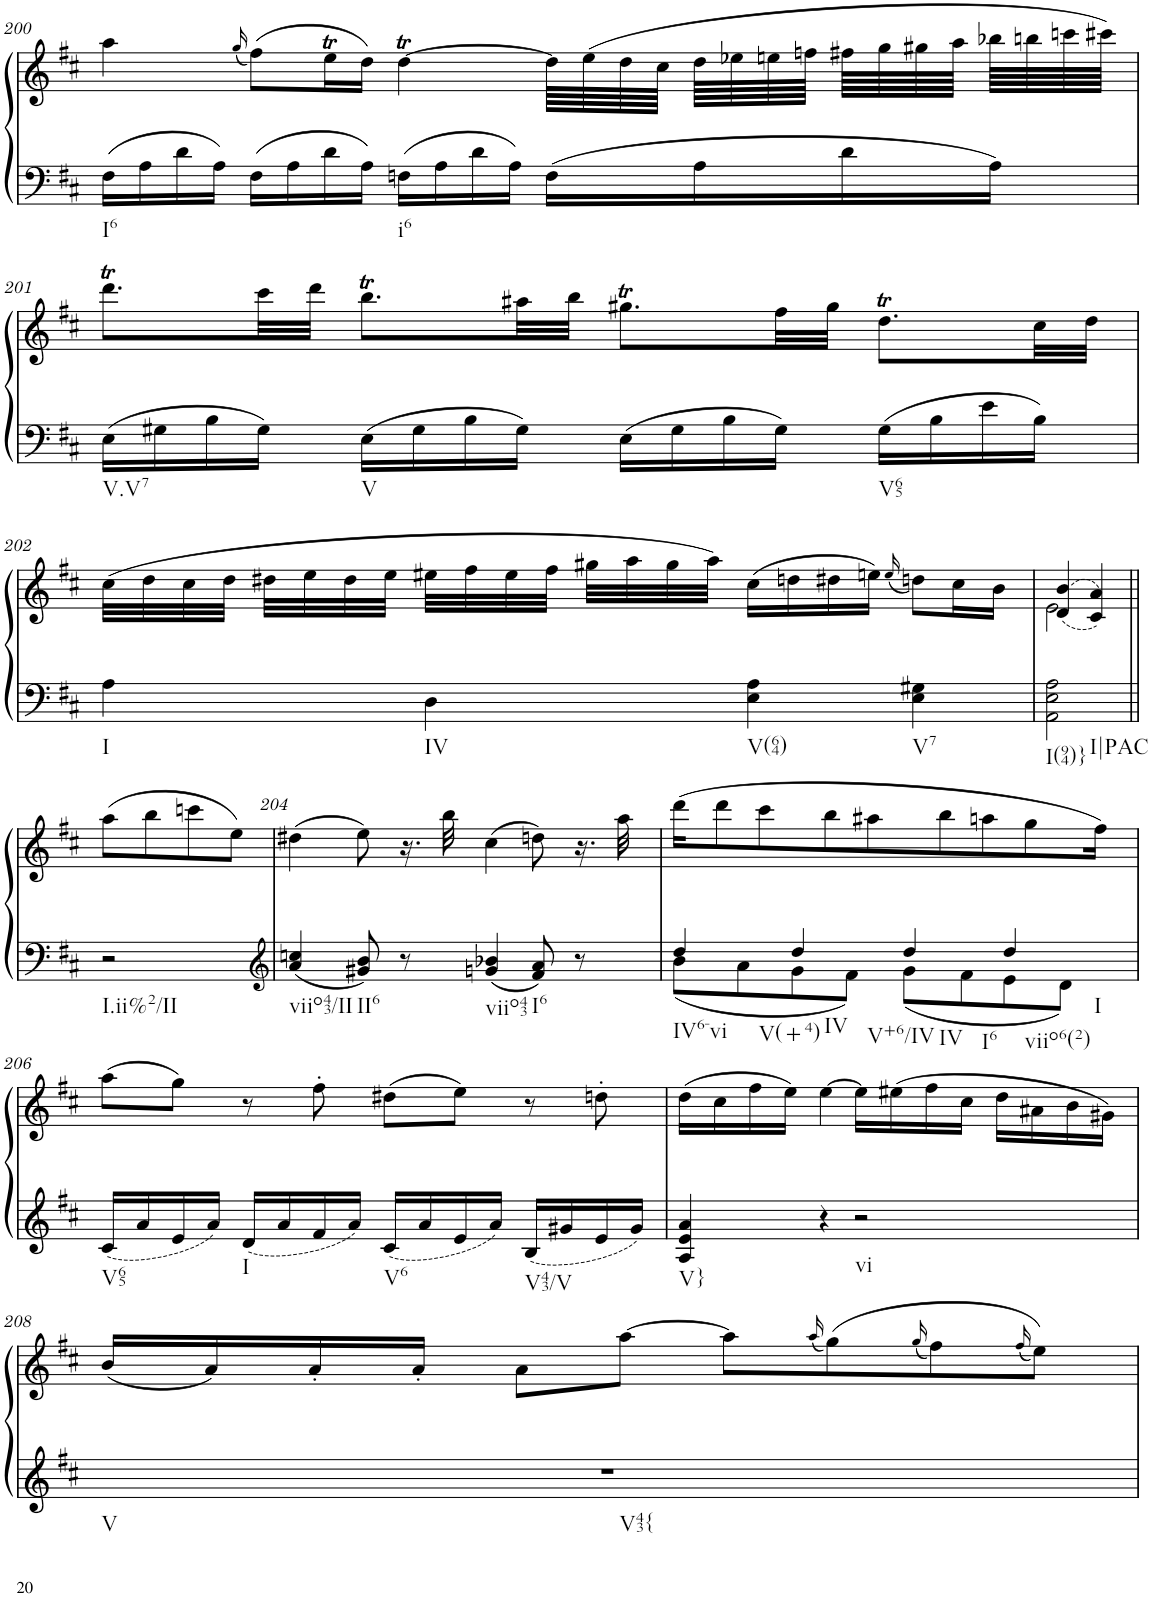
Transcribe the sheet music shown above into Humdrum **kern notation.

**kern	**kern
*part1	*part1
*staff2	*staff1
*I"unbenannt2	*
!!LO:PB:g=z
*clefF4	*clefG2
*k[f#c#]	*k[f#c#]
*M2/2	*M2/2
*met(c|)	*met(c|)
=200	=200
!LO:TX:b:t=I6	!
16F#\LL	4aa\
16A\	.
16d\	.
16A\JJ	.
.	(16qgg/
16F#\LL	(8ff#\L)
16A\	.
16d\	16eeT\L
16A\JJ	16dd\JJ)
!LO:TX:b:t=i6	!
16Fn\LL	[4ddT\
16A\	.
16d\	.
16A\JJ	.
16F\LL	64dd\LLLL]
.	(64ee\
.	64dd\
.	64cc#\JJJJ
16A\	64dd\LLLL
.	64ee-X\
.	64een\
.	64ffn\JJJJ
16d\	64ff#X\LLLL
.	64gg\
.	64gg#X\
.	64aa\JJJJ
16A\JJ	64bb-X\LLLL
.	64bbn\
.	64cccn\
.	64ccc#X\JJJJ)
!!LO:LB:g=z
=201	=201
!LO:TX:b:t=V.V7	!
16E\LL	8.dddT\L
16G#X\	.
16B\	.
16G#\JJ	32ccc#\LL
.	32ddd\JJJ
!LO:TX:b:t=V	!
16E\LL	8.bbT\L
16G#\	.
16B\	.
16G#\JJ	32aa#X\LL
.	32bb\JJJ
16E\LL	8.gg#Xt\L
16G#\	.
16B\	.
16G#\JJ	32ff#\LL
.	32gg#\JJJ
!LO:TX:b:t=V65	!
16G#\LL	8.ddT\L
16B\	.
16e\	.
16B\JJ	32cc#\LL
.	32dd\JJJ
!!LO:LB:g=z
=202	=202
!LO:TX:b:t=I	!
4A\	(32cc#\LLL
.	32dd\
.	32cc#\
.	32dd\JJJ
.	32dd#X\LLL
.	32ee\
.	32dd#\
.	32ee\JJJ
!LO:TX:b:t=IV	!
4D\	32ee#X\LLL
.	32ff#\
.	32ee#\
.	32ff#\JJJ
.	32gg#X\LLL
.	32aa\
.	32gg#\
.	32aa\JJJ)
!LO:TX:b:t=V(64)	!
4E\ 4A\	(16cc#\LL
.	16ddn\
.	16dd#X\
.	16een\JJ)
.	(16qee/
!LO:TX:b:t=V7	!
4E\ 4G#X\	8ddn\L)
.	16cc#\L
.	16b\JJ
=203	=203
*	*^
!LO:TX:b:t=I(94)}	!	!
!LO:TX:b:t=I|PAC	!	!
2AA\ 2E\ 2A\	(<(4d/ 4b/	2e\
.	4c#/ 4a/))	.
*	*v	*v
!!LO:LB:g=z
=203X24||	=203X24||
!LO:TX:b:t=I.ii%2/II	!
2r	(8aa\L
.	8bb\
.	8cccn\
.	8ee\J)
=204	=204
*clefG2	*
!LO:TX:b:t=viio43/II	!
4a/ 4ccn/	(4dd#X\
!LO:TX:b:t=II6	!
8g#X/ 8b/	8ee\)
8r	16.r
.	32bb\
!LO:TX:b:t=viio43	!
4gn/ 4b-X/	(4cc#\
!LO:TX:b:t=I6	!
8f#/ 8a/	8ddn\)
8r	16.r
.	32aa\
=205	=205
*^	*
!LO:TX:b:t=IV6-vi	!	!
!LO:TX:b:t=V(+4)	!	!
4dd/	8b\L	(16ddd\KL
.	.	8ddd\
.	8a\	.
.	.	8ccc#\
!LO:TX:b:t=IV	!	!
!LO:TX:b:t=V+6/IV	!	!
4dd/	8g\	.
.	.	8bb\
.	8f#\J	.
.	.	8aa#X\
!LO:TX:b:t=IV	!	!
!LO:TX:b:t=I6	!	!
4dd/	8g\L	.
.	.	8bb\
.	8f#\	.
.	.	8aan\
!LO:TX:b:t=viio6(2)	!	!
!LO:TX:b:t=I	!	!
4dd/	8e\	.
.	.	8gg\
.	8d\J	.
.	.	16ff#\Jk)
*v	*v	*
!!LO:LB:g=z
=206	=206
!LO:TX:b:t=V65	!
16c#/LL	(8aa\L
16a/	.
16e/	8gg\J)
16a/JJ	.
!LO:TX:b:t=I	!
16d/LL	8r
16a/	.
16f#/	8ff#'\
16a/JJ	.
!LO:TX:b:t=V6	!
16c#/LL	(8dd#X\L
16a/	.
16e/	8ee\J)
16a/JJ	.
!LO:TX:b:t=V43/V	!
16B/LL	8r
16g#X/	.
16e/	8ddn'\
16g#/JJ	.
=207	=207
!LO:TX:b:t=V}	!
4A/ 4e/ 4a/	(16dd\LL
.	16cc#\
.	16ff#\
.	16ee\JJ)
4r	[4ee\
!LO:TX:b:t=vi	!
2r	16ee\LL]
.	(16ee#X\
.	16ff#\
.	16cc#\JJ
.	16dd\LL
.	16a#X\
.	16b\
.	16g#X\JJ)
!!LO:LB:g=z
=208	=208
!LO:TX:b:t=V	!
!LO:TX:b:t=V43{	!
1r	(16b/LL
.	16a/)
.	16a'/
.	16a'/JJ
.	8a\L
.	[8aa\J
.	8aa\L]
.	(16qaa/
.	(8gg\)
.	(16qgg/
.	8ff#\)
.	(16qff#/
.	8ee\J))
=	=
*-	*-
